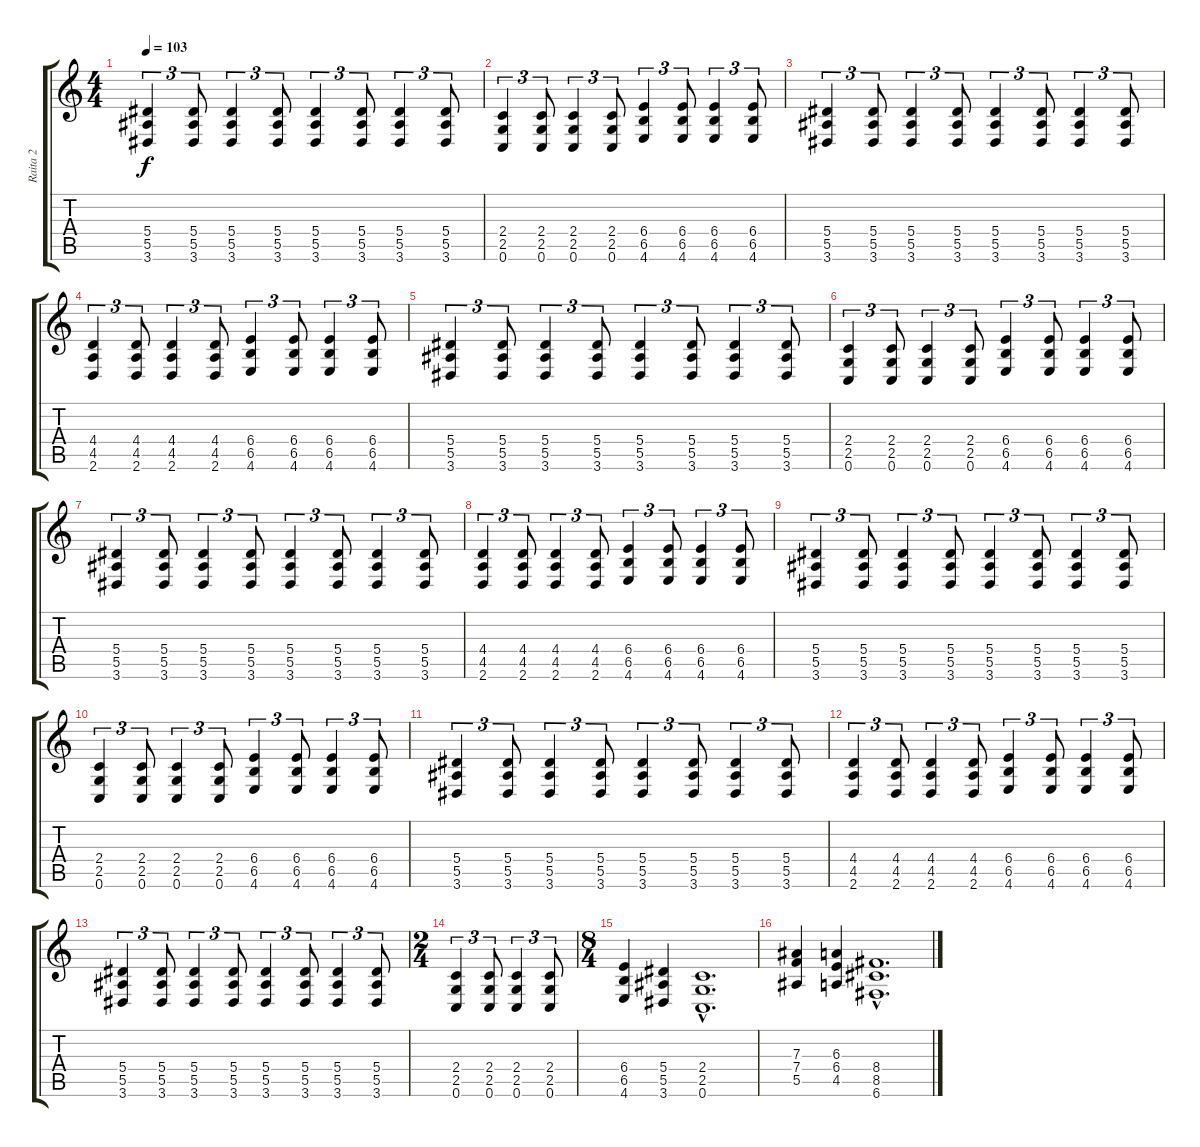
\track ("Raita 2" "Raita 2") {instrument distortionguitar}
\staff {score tabs}
\tuning (C4 G3 Eb3 Bb2 F2 C2) {hide}
\ts (4 4)
\tempo 103
\clef g2
\ks c
(5.4 5.5 3.6).4{tu (3 2) dy f} (5.4 5.5 3.6).8{tu (3 2)} (5.4 5.5 3.6).4{tu (3 2)} (5.4 5.5 3.6).8{tu (3 2)} (5.4 5.5 3.6).4{tu (3 2)} (5.4 5.5 3.6).8{tu (3 2)} (5.4 5.5 3.6).4{tu (3 2)} (5.4 5.5 3.6).8{tu (3 2)} |
(2.4 2.5 0.6).4{tu (3 2)} (2.4 2.5 0.6).8{tu (3 2)} (2.4 2.5 0.6).4{tu (3 2)} (2.4 2.5 0.6).8{tu (3 2)} (6.4 6.5 4.6).4{tu (3 2)} (6.4 6.5 4.6).8{tu (3 2)} (6.4 6.5 4.6).4{tu (3 2)} (6.4 6.5 4.6).8{tu (3 2)} |
(5.4 5.5 3.6).4{tu (3 2)} (5.4 5.5 3.6).8{tu (3 2)} (5.4 5.5 3.6).4{tu (3 2)} (5.4 5.5 3.6).8{tu (3 2)} (5.4 5.5 3.6).4{tu (3 2)} (5.4 5.5 3.6).8{tu (3 2)} (5.4 5.5 3.6).4{tu (3 2)} (5.4 5.5 3.6).8{tu (3 2)} |
(4.4 4.5 2.6).4{tu (3 2)} (4.4 4.5 2.6).8{tu (3 2)} (4.4 4.5 2.6).4{tu (3 2)} (4.4 4.5 2.6).8{tu (3 2)} (6.4 6.5 4.6).4{tu (3 2)} (6.4 6.5 4.6).8{tu (3 2)} (6.4 6.5 4.6).4{tu (3 2)} (6.4 6.5 4.6).8{tu (3 2)} |
(5.4 5.5 3.6).4{tu (3 2)} (5.4 5.5 3.6).8{tu (3 2)} (5.4 5.5 3.6).4{tu (3 2)} (5.4 5.5 3.6).8{tu (3 2)} (5.4 5.5 3.6).4{tu (3 2)} (5.4 5.5 3.6).8{tu (3 2)} (5.4 5.5 3.6).4{tu (3 2)} (5.4 5.5 3.6).8{tu (3 2)} |
(2.4 2.5 0.6).4{tu (3 2)} (2.4 2.5 0.6).8{tu (3 2)} (2.4 2.5 0.6).4{tu (3 2)} (2.4 2.5 0.6).8{tu (3 2)} (6.4 6.5 4.6).4{tu (3 2)} (6.4 6.5 4.6).8{tu (3 2)} (6.4 6.5 4.6).4{tu (3 2)} (6.4 6.5 4.6).8{tu (3 2)} |
(5.4 5.5 3.6).4{tu (3 2)} (5.4 5.5 3.6).8{tu (3 2)} (5.4 5.5 3.6).4{tu (3 2)} (5.4 5.5 3.6).8{tu (3 2)} (5.4 5.5 3.6).4{tu (3 2)} (5.4 5.5 3.6).8{tu (3 2)} (5.4 5.5 3.6).4{tu (3 2)} (5.4 5.5 3.6).8{tu (3 2)} |
(4.4 4.5 2.6).4{tu (3 2)} (4.4 4.5 2.6).8{tu (3 2)} (4.4 4.5 2.6).4{tu (3 2)} (4.4 4.5 2.6).8{tu (3 2)} (6.4 6.5 4.6).4{tu (3 2)} (6.4 6.5 4.6).8{tu (3 2)} (6.4 6.5 4.6).4{tu (3 2)} (6.4 6.5 4.6).8{tu (3 2)} |
(5.4 5.5 3.6).4{tu (3 2)} (5.4 5.5 3.6).8{tu (3 2)} (5.4 5.5 3.6).4{tu (3 2)} (5.4 5.5 3.6).8{tu (3 2)} (5.4 5.5 3.6).4{tu (3 2)} (5.4 5.5 3.6).8{tu (3 2)} (5.4 5.5 3.6).4{tu (3 2)} (5.4 5.5 3.6).8{tu (3 2)} |
(2.4 2.5 0.6).4{tu (3 2)} (2.4 2.5 0.6).8{tu (3 2)} (2.4 2.5 0.6).4{tu (3 2)} (2.4 2.5 0.6).8{tu (3 2)} (6.4 6.5 4.6).4{tu (3 2)} (6.4 6.5 4.6).8{tu (3 2)} (6.4 6.5 4.6).4{tu (3 2)} (6.4 6.5 4.6).8{tu (3 2)} |
(5.4 5.5 3.6).4{tu (3 2)} (5.4 5.5 3.6).8{tu (3 2)} (5.4 5.5 3.6).4{tu (3 2)} (5.4 5.5 3.6).8{tu (3 2)} (5.4 5.5 3.6).4{tu (3 2)} (5.4 5.5 3.6).8{tu (3 2)} (5.4 5.5 3.6).4{tu (3 2)} (5.4 5.5 3.6).8{tu (3 2)} |
(4.4 4.5 2.6).4{tu (3 2)} (4.4 4.5 2.6).8{tu (3 2)} (4.4 4.5 2.6).4{tu (3 2)} (4.4 4.5 2.6).8{tu (3 2)} (6.4 6.5 4.6).4{tu (3 2)} (6.4 6.5 4.6).8{tu (3 2)} (6.4 6.5 4.6).4{tu (3 2)} (6.4 6.5 4.6).8{tu (3 2)} |
(5.4 5.5 3.6).4{tu (3 2)} (5.4 5.5 3.6).8{tu (3 2)} (5.4 5.5 3.6).4{tu (3 2)} (5.4 5.5 3.6).8{tu (3 2)} (5.4 5.5 3.6).4{tu (3 2)} (5.4 5.5 3.6).8{tu (3 2)} (5.4 5.5 3.6).4{tu (3 2)} (5.4 5.5 3.6).8{tu (3 2)} |
\ts (2 4)
(2.4 2.5 0.6).4{tu (3 2)} (2.4 2.5 0.6).8{tu (3 2)} (2.4 2.5 0.6).4{tu (3 2)} (2.4 2.5 0.6).8{tu (3 2)} |
\ts (8 4)
(6.4 6.5 4.6).4 (5.4 5.5 3.6).4 (2.4{hac} 2.5{hac} 0.6{hac}).1{d} |
(7.3 7.4 5.5).4 (6.3 6.4 4.5).4 (8.4{hac} 8.5{hac} 6.6{hac}).1{d}
